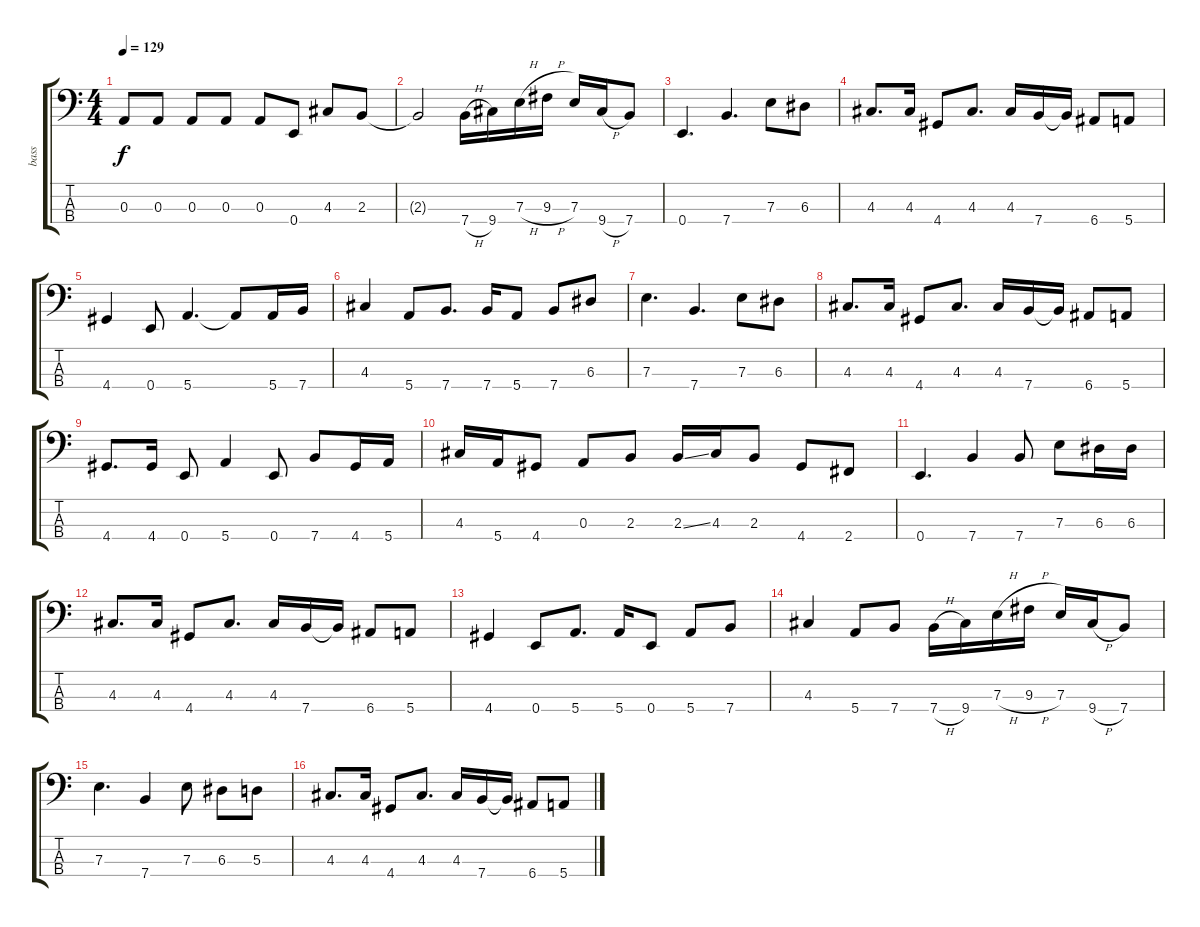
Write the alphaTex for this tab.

\track ("bass" "bass") {instrument electricbassfinger}
\staff {score tabs}
\tuning (G2 D2 A1 E1) {hide}
\ts (4 4)
\tempo 129
\clef f4
\ks c
0.3.8{dy f} 0.3.8 0.3.8 0.3.8 0.3.8 0.4.8 4.3.8 2.3.8 |
2.3{t}.2 7.4{h}.16 9.4.16 7.3{h}.16 9.3{h}.16 7.3.16 9.4{h}.16 7.4.8 |
0.4.4{d} 7.4.4{d} 7.3.8 6.3.8 |
4.3.8{d} 4.3.16 4.4.8 4.3.8{d} 4.3.16 7.4.16 7.4{t}.16 6.4.8 5.4.8 |
4.4.4 0.4.8 5.4.4{d} 5.4{t}.8 5.4.16 7.4.16 |
4.3.4 5.4.8 7.4.8{d} 7.4.16 5.4.8 7.4.8 6.3.8 |
7.3.4{d} 7.4.4{d} 7.3.8 6.3.8 |
4.3.8{d} 4.3.16 4.4.8 4.3.8{d} 4.3.16 7.4.16 7.4{t}.16 6.4.8 5.4.8 |
4.4.8{d} 4.4.16 0.4.8 5.4.4 0.4.8 7.4.8 4.4.16 5.4.16 |
4.3.16 5.4.16 4.4.8 0.3.8 2.3.8 2.3{ss}.16 4.3.16 2.3.8 4.4.8 2.4.8 |
0.4.4{d} 7.4.4 7.4.8 7.3.8 6.3.16 6.3.16 |
4.3.8{d} 4.3.16 4.4.8 4.3.8{d} 4.3.16 7.4.16 7.4{t}.16 6.4.8 5.4.8 |
4.4.4 0.4.8 5.4.8{d} 5.4.16 0.4.8 5.4.8 7.4.8 |
4.3.4 5.4.8 7.4.8 7.4{h}.16 9.4.16 7.3{h}.16 9.3{h}.16 7.3.16 9.4{h}.16 7.4.8 |
7.3.4{d} 7.4.4 7.3.8 6.3.8 5.3.8 |
4.3.8{d} 4.3.16 4.4.8 4.3.8{d} 4.3.16 7.4.16 7.4{t}.16 6.4.8 5.4.8
